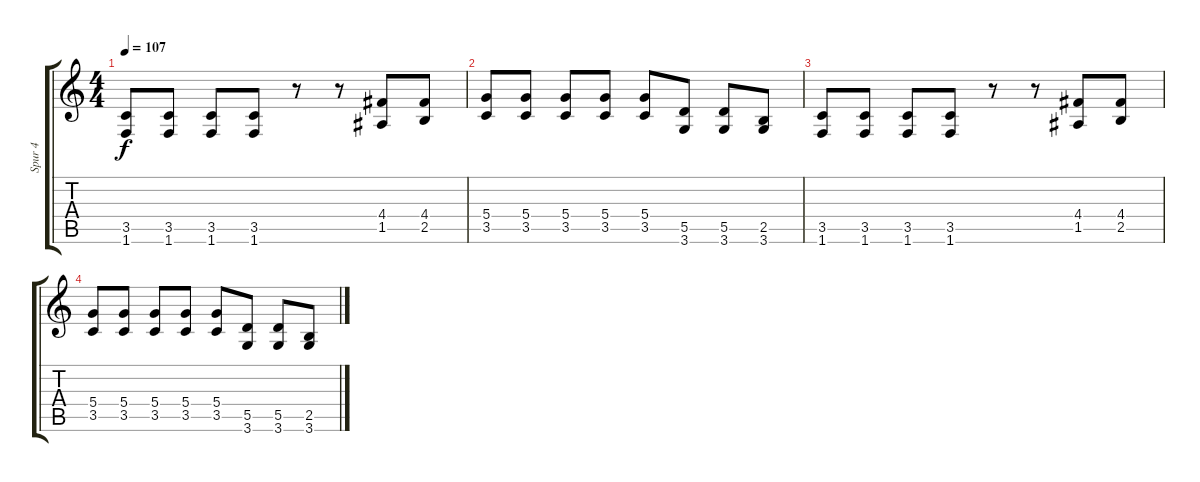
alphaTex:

\track ("Spur 4" "Spur 4") {instrument distortionguitar}
\staff {score tabs}
\tuning (E4 B3 G3 D3 A2 E2) {hide}
\ts (4 4)
\tempo 107
\clef g2
\ks c
(3.5 1.6).8{dy f} (3.5 1.6).8 (3.5 1.6).8 (3.5 1.6).8 r.8 r.8 (4.4 1.5).8 (4.4 2.5).8 |
(5.4 3.5).8 (5.4 3.5).8 (5.4 3.5).8 (5.4 3.5).8 (5.4 3.5).8 (5.5 3.6).8 (5.5 3.6).8 (2.5 3.6).8 |
(3.5 1.6).8 (3.5 1.6).8 (3.5 1.6).8 (3.5 1.6).8 r.8 r.8 (4.4 1.5).8 (4.4 2.5).8 |
(5.4 3.5).8 (5.4 3.5).8 (5.4 3.5).8 (5.4 3.5).8 (5.4 3.5).8 (5.5 3.6).8 (5.5 3.6).8 (2.5 3.6).8
